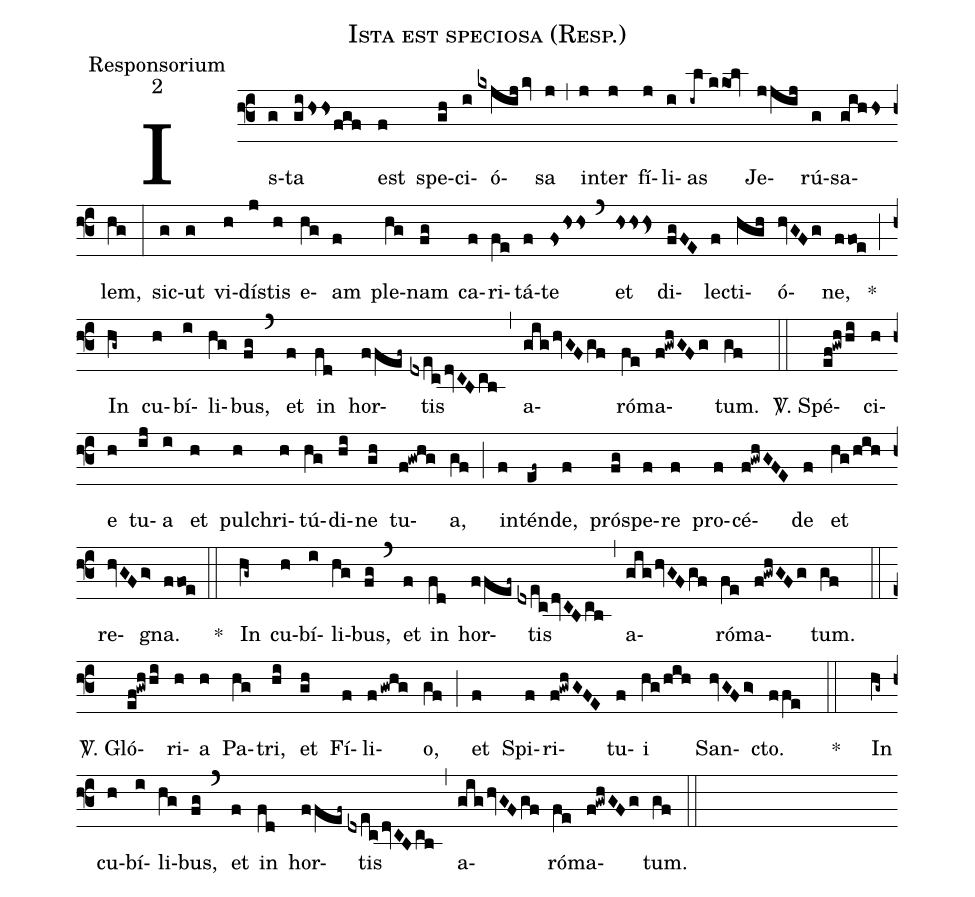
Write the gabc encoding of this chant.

name:Ista est speciosa (Resp.);
office-part:Responsorium;
mode:2;
%%
(f3)Is(g)ta(gi/hssfgf) est(f) spe(gh)ci(i)ó(kxjijkv)sa(j) (,) in(j)ter(j) fí(j)li(i)as(-il//kko!lv) Je(jjij)rú(g)sa(gihhs)lem,(hg) (:) sic(g)ut(g) vi(h)dís(j)tis(h) e(hg)am(f) ple(hg)nam(fg) ca(f)ri(fe)tá(f)te(fshss) (`) et(hsss<) di(fgFE)lec(f)ti(hgh)ó(hvGFg)ne,(ffoe) *(;) In(hg~) cu(h)bí(i)li(hg)bus,(fg) (`) et(f) in(fd) hor(f/fef~)tis(dxec/dvCBcb) (,) a(gig/hvGFgf)ró(fe)ma(f!gwhGFg)tum.(gf) (::)

<sp>V/</sp>. Spé(ef!gwhhi)ci(h)e(h) tu(ij)a(i) et(h) pul(h)chri(h)tú(hg)di(hi)ne(gh) tu(f!gwhg)a,(gf) (;) in(f)tén(ef~)de,(f) pró(fg)spe(f)re(f) pro(f)cé(f!gwhGFE)de(f) et(hg/hih) re(hvGFg>)gna.(ffoe) (::)
*() In(hg~) cu(h)bí(i)li(hg)bus,(fg) (`) et(f) in(fd) hor(f/fef~)tis(dxec/dvCBcb) (,) a(gig/hvGFgf)ró(fe)ma(f!gwhGFg)tum.(gf) (::)

<sp>V/</sp>. Gló(ef!gwh/hi)ri(h)a(h) Pa(hg)tri,(hi) et(gh) Fí(f)li(fgwhg)o,(gf) (;)et(f) Spi(f)ri(f!gwhG!FE)tu(f)i(hg/hih) San(hvGFg>)cto.(ffe) ( ::)
*() In(hg~) cu(h)bí(i)li(hg)bus,(fg) (`) et(f) in(fd) hor(f/fef~)tis(dxec/dvCBcb) (,) a(gig/hvGFgf)ró(fe)ma(f!gwhGFg)tum.(gf) (::)
